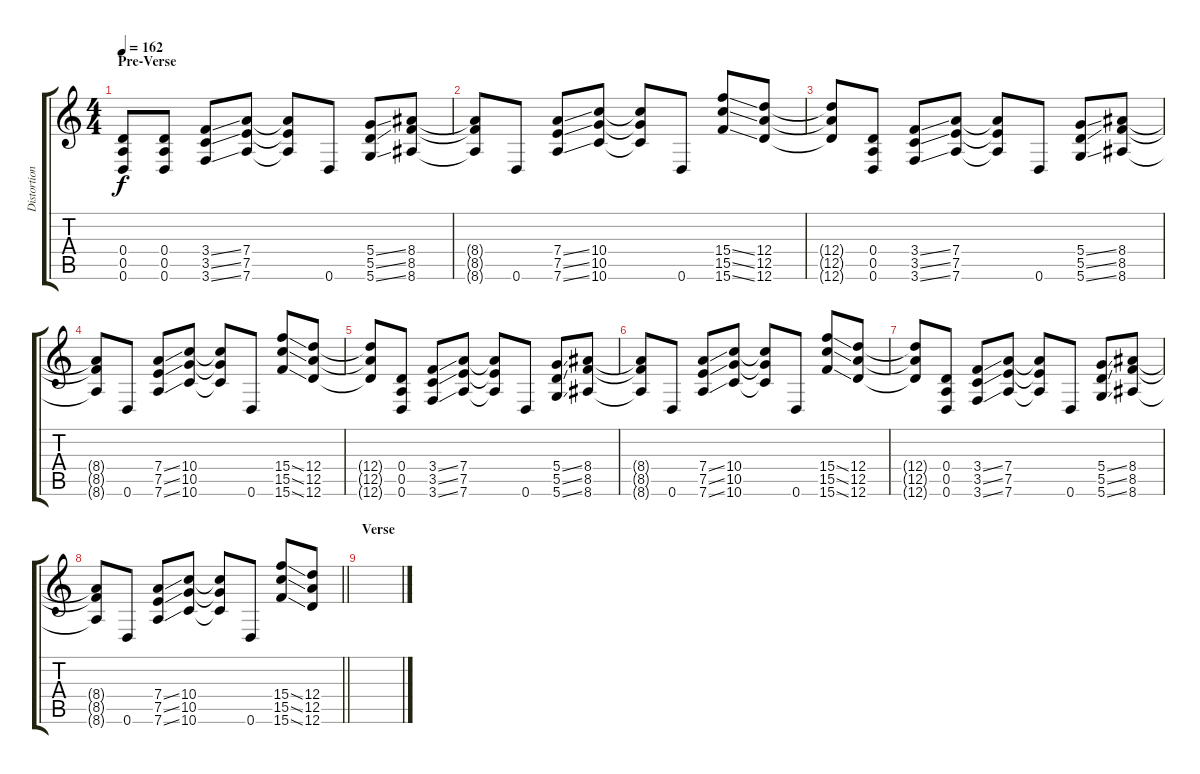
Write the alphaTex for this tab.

\track ("Distortion Guitar" "Distortion") {instrument distortionguitar}
\staff {score tabs}
\tuning (E4 B3 G3 D3 A2 D2) {hide}
\ts (4 4)
\section ("" "Pre-Verse")
\tempo 162
\clef g2
\ks c
(0.4 0.5 0.6).8{dy f} (0.4 0.5 0.6).8 (3.4{ss} 3.5{ss} 3.6{ss}).8 (7.4 7.5 7.6).8 (7.4{t} 7.5{t} 7.6{t}).8 0.6.8 (5.4{ss} 5.5{ss} 5.6{ss}).8 (8.4 8.5 8.6).8 |
(8.4{t} 8.5{t} 8.6{t}).8 0.6.8 (7.4{ss} 7.5{ss} 7.6{ss}).8 (10.4 10.5 10.6).8 (10.4{t} 10.5{t} 10.6{t}).8 0.6.8 (15.4{ss} 15.5{ss} 15.6{ss}).8 (12.4 12.5 12.6).8 |
(12.4{t} 12.5{t} 12.6{t}).8 (0.4 0.5 0.6).8 (3.4{ss} 3.5{ss} 3.6{ss}).8 (7.4 7.5 7.6).8 (7.4{t} 7.5{t} 7.6{t}).8 0.6.8 (5.4{ss} 5.5{ss} 5.6{ss}).8 (8.4 8.5 8.6).8 |
(8.4{t} 8.5{t} 8.6{t}).8 0.6.8 (7.4{ss} 7.5{ss} 7.6{ss}).8 (10.4 10.5 10.6).8 (10.4{t} 10.5{t} 10.6{t}).8 0.6.8 (15.4{ss} 15.5{ss} 15.6{ss}).8 (12.4 12.5 12.6).8 |
(12.4{t} 12.5{t} 12.6{t}).8 (0.4 0.5 0.6).8 (3.4{ss} 3.5{ss} 3.6{ss}).8 (7.4 7.5 7.6).8 (7.4{t} 7.5{t} 7.6{t}).8 0.6.8 (5.4{ss} 5.5{ss} 5.6{ss}).8 (8.4 8.5 8.6).8 |
(8.4{t} 8.5{t} 8.6{t}).8 0.6.8 (7.4{ss} 7.5{ss} 7.6{ss}).8 (10.4 10.5 10.6).8 (10.4{t} 10.5{t} 10.6{t}).8 0.6.8 (15.4{ss} 15.5{ss} 15.6{ss}).8 (12.4 12.5 12.6).8 |
(12.4{t} 12.5{t} 12.6{t}).8 (0.4 0.5 0.6).8 (3.4{ss} 3.5{ss} 3.6{ss}).8 (7.4 7.5 7.6).8 (7.4{t} 7.5{t} 7.6{t}).8 0.6.8 (5.4{ss} 5.5{ss} 5.6{ss}).8 (8.4 8.5 8.6).8 |
\barLineRight lightlight
(8.4{t} 8.5{t} 8.6{t}).8 0.6.8 (7.4{ss} 7.5{ss} 7.6{ss}).8 (10.4 10.5 10.6).8 (10.4{t} 10.5{t} 10.6{t}).8 0.6.8 (15.4{ss} 15.5{ss} 15.6{ss}).8 (12.4 12.5 12.6).8 |
\section ("" "Verse")
